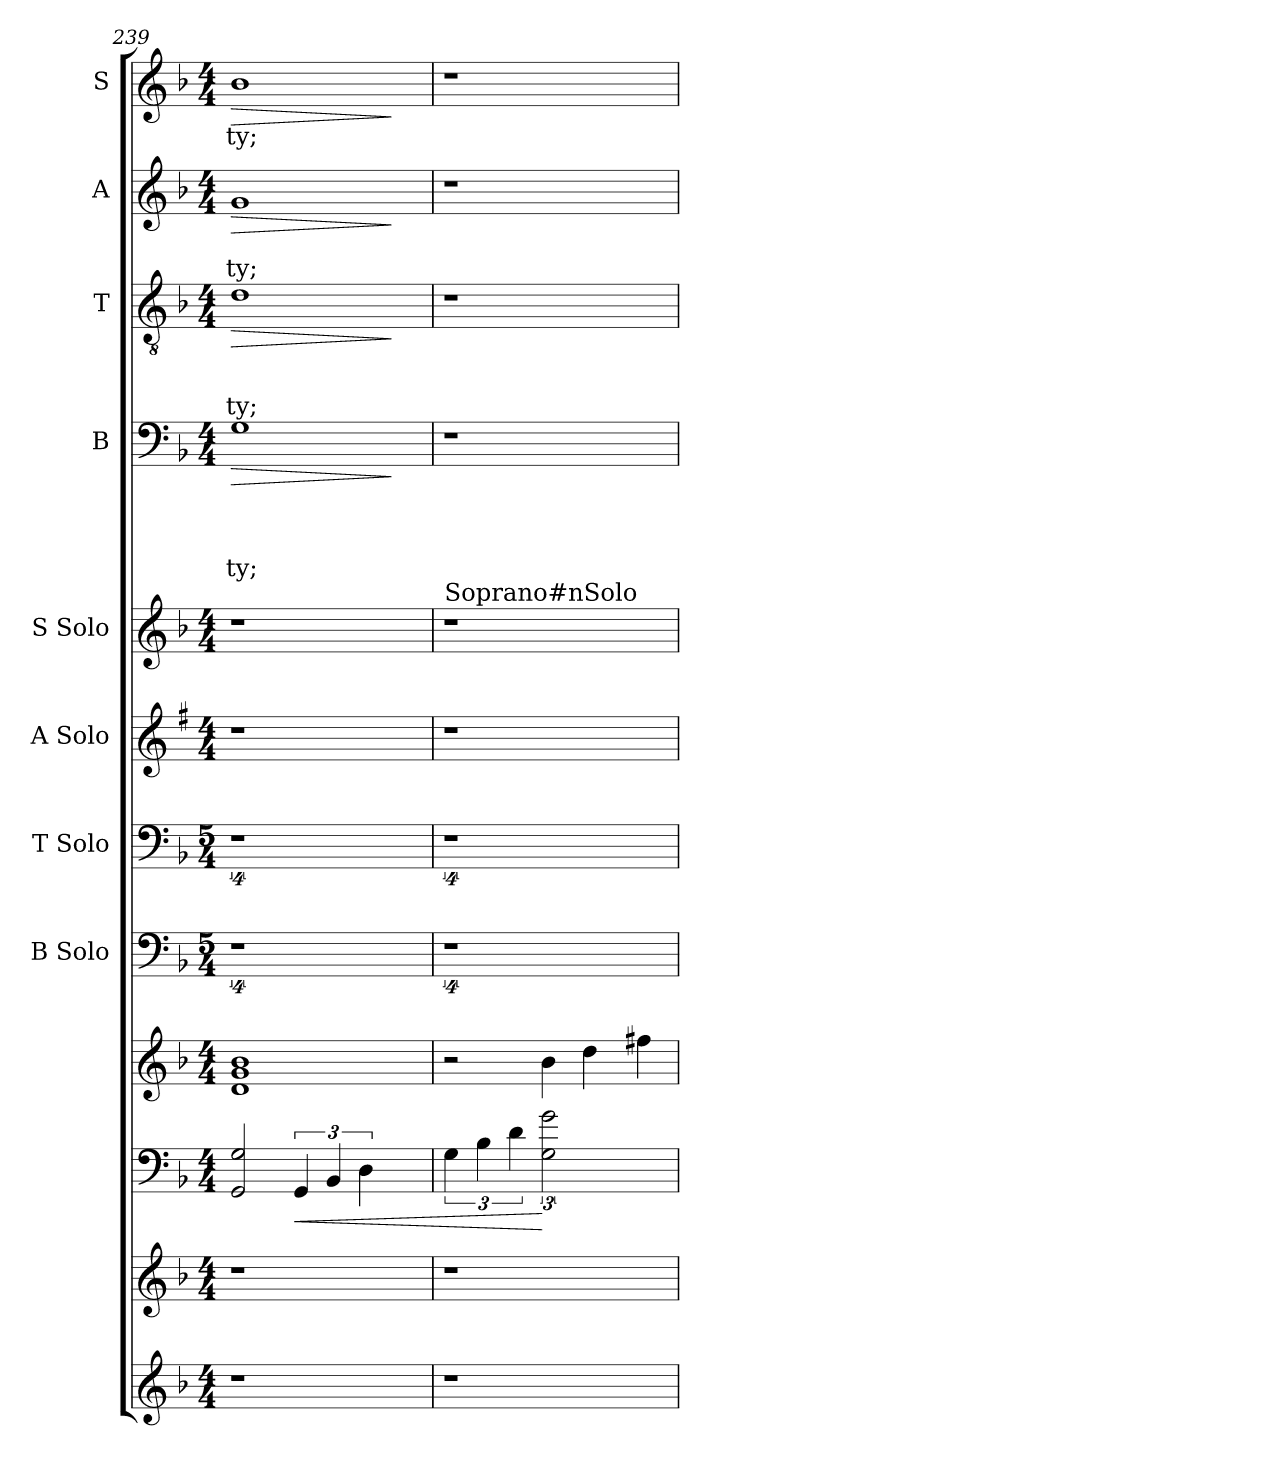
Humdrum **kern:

**kern	**kern	**kern	**dynam	**kern	**kern	**kern	**kern	**kern	**kern	**text	**text	**text	**text	**dynam	**kern	**text	**text	**text	**dynam	**kern	**text	**text	**dynam	**kern	**text	**dynam
*part12	*part11	*part10	*part10	*part9	*part8	*part7	*part6	*part5	*part4	*part4	*part4	*part4	*part4	*part4	*part3	*part3	*part3	*part3	*part3	*part2	*part2	*part2	*part2	*part1	*part1	*part1
*staff12	*staff11	*staff10	*staff10	*staff9	*staff8	*staff7	*staff6	*staff5	*staff4	*staff4	*staff4	*staff4	*staff4	*staff4	*staff3	*staff3	*staff3	*staff3	*staff3	*staff2	*staff2	*staff2	*staff2	*staff1	*staff1	*staff1
*	*	*	*	*	*I"B Solo	*I"T Solo	*I"A Solo	*I"S Solo	*I"B	*	*	*	*	*	*I"T	*	*	*	*	*I"A	*	*	*	*I"S	*	*
*clefG2	*clefG2	*clefF4	*	*clefG2	*clefF4	*clefF4	*clefG2	*clefG2	*clefF4	*	*	*	*	*	*clefGv2	*	*	*	*	*clefG2	*	*	*	*clefG2	*	*
*k[b-]	*k[b-]	*k[b-]	*	*k[b-]	*k[b-]	*k[b-]	*k[f#]	*k[b-]	*k[b-]	*	*	*	*	*	*k[b-]	*	*	*	*	*k[b-]	*	*	*	*k[b-]	*	*
*F:	*F:	*F:	*	*F:	*F:	*F:	*G:	*F:	*F:	*	*	*	*	*	*F:	*	*	*	*	*F:	*	*	*	*F:	*	*
*M4/4	*M4/4	*M4/4	*	*M4/4	*M5/4	*M5/4	*M4/4	*M4/4	*M4/4	*	*	*	*	*	*M4/4	*	*	*	*	*M4/4	*	*	*	*M4/4	*	*
=239	=239	=239	=239	=239	=239	=239	=239	=239	=239	=239	=239	=239	=239	=239	=239	=239	=239	=239	=239	=239	=239	=239	=239	=239	=239	=239
!	!	!	!	!	!	!	!	!	!	!	!	!	!LO:LY:b	!LO:HP:b	!	!	!	!LO:LY:b	!LO:HP:b	!	!	!LO:LY:b	!LO:HP:b	!	!LO:LY:b	!LO:HP:b
1r	1r	2GG/ 2G/	.	1d 1g 1b-	4%5r	4%5r	1r	1r	1G	.	.	.	-ty;	>	1d	.	.	-ty;	>	1g	.	-ty;	>	1b-	-ty;	>
!	!	!	!LO:HP:b	!	!	!	!	!	!	!	!	!	!	!	!	!	!	!	!	!	!	!	!	!	!	!
.	.	6GG/	<	.	.	.	.	.	.	.	.	.	.	.	.	.	.	.	.	.	.	.	.	.	.	.
.	.	6BB-/	.	.	.	.	.	.	.	.	.	.	.	.	.	.	.	.	.	.	.	.	.	.	.	.
.	.	6D\	.	.	.	.	.	.	.	.	.	.	.	.	.	.	.	.	.	.	.	.	.	.	.	.
4ryy	4ryy	4ryy	.	4ryy	.	.	4ryy	4ryy	4ryy	.	.	.	.	]	4ryy	.	.	.	]	4ryy	.	.	]	4ryy	.	]
=240	=240	=240	=240	=240	=240	=240	=240	=240	=240	=240	=240	=240	=240	=240	=240	=240	=240	=240	=240	=240	=240	=240	=240	=240	=240	=240
!	!	!	!	!	!	!	!	!LO:TX:a:t=Soprano#nSolo	!	!	!	!	!	!	!	!	!	!	!	!	!	!	!	!	!	!
!	!	!	!	!	!	!	!	!LO:N:vis=1	!LO:N:vis=1	!	!	!	!	!	!LO:N:vis=1	!	!	!	!	!LO:N:vis=1	!	!	!	!LO:N:vis=1	!	!
1r	1r	6G\	.	2r	4%5r	4%5r	1r	1r	1r	.	.	.	.	.	1r	.	.	.	.	1r	.	.	.	1r	.	.
.	.	6B-\	.	.	.	.	.	.	.	.	.	.	.	.	.	.	.	.	.	.	.	.	.	.	.	.
.	.	6d\	.	.	.	.	.	.	.	.	.	.	.	.	.	.	.	.	.	.	.	.	.	.	.	.
.	.	3G\ 3g\	[	4b-\	.	.	.	.	.	.	.	.	.	.	.	.	.	.	.	.	.	.	.	.	.	.
.	.	.	.	4dd\	.	.	.	.	.	.	.	.	.	.	.	.	.	.	.	.	.	.	.	.	.	.
.	.	12%5ryy	.	.	.	.	.	.	.	.	.	.	.	.	.	.	.	.	.	.	.	.	.	.	.	.
4ryy	4ryy	.	.	4ff#X\	.	.	4ryy	4ryy	4ryy	.	.	.	.	.	4ryy	.	.	.	.	4ryy	.	.	.	4ryy	.	.
=!	=!	=!	=!	=!	=!	=!	=!	=!	=!	=!	=!	=!	=!	=!	=!	=!	=!	=!	=!	=!	=!	=!	=!	=!	=!	=!
*-	*-	*-	*-	*-	*-	*-	*-	*-	*-	*-	*-	*-	*-	*-	*-	*-	*-	*-	*-	*-	*-	*-	*-	*-	*-	*-
